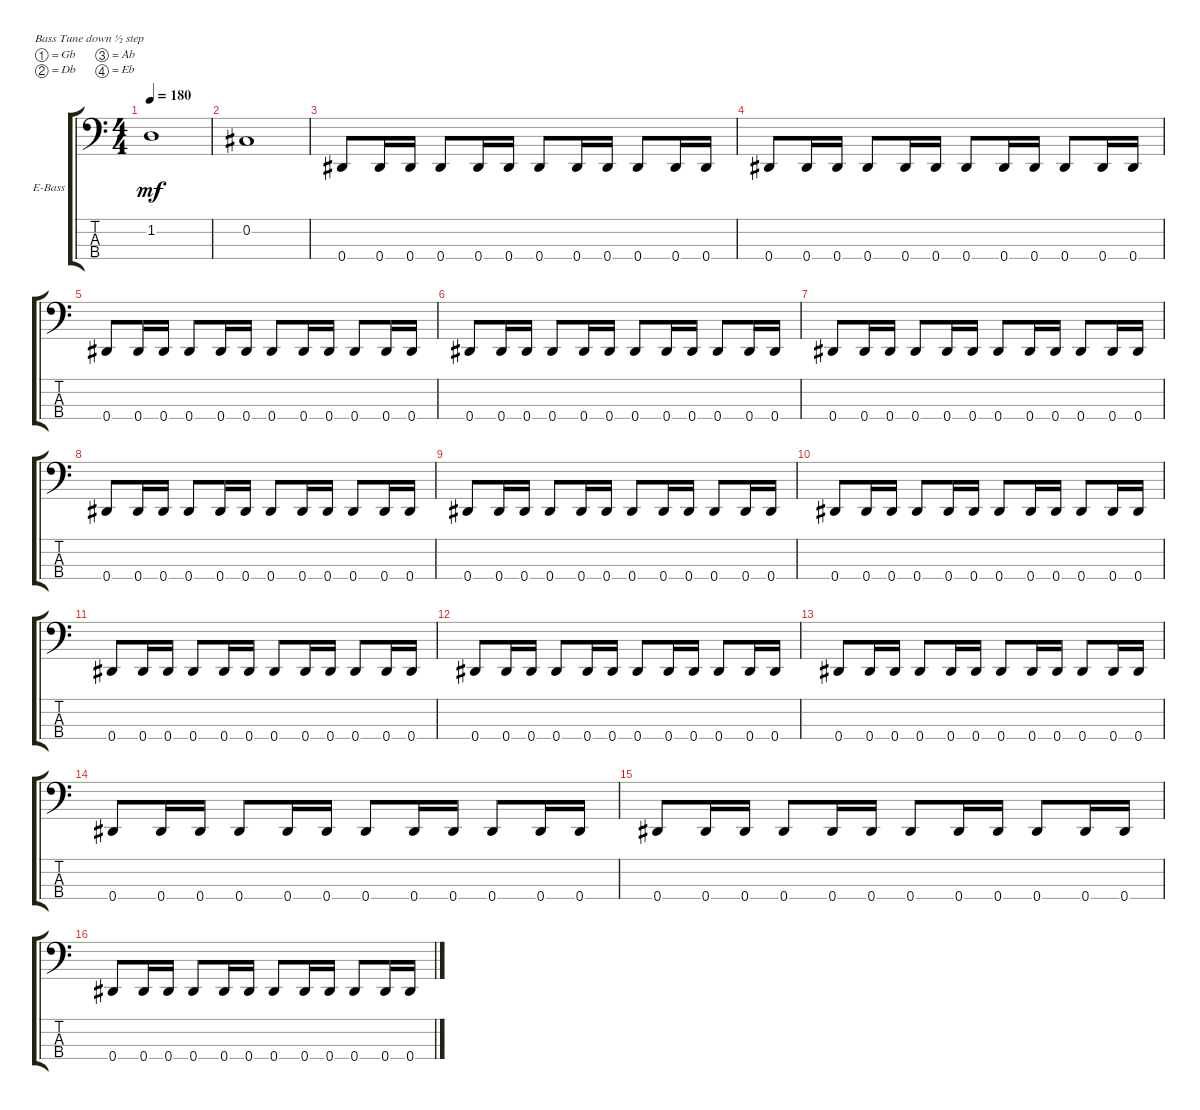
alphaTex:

\bracketExtendMode groupsimilarinstruments
\firstSystemTrackNameOrientation horizontal
\otherSystemsTrackNameOrientation horizontal
\track ("Tom Araya" "E-Bass") {instrument electricbassfinger}
\staff {score tabs}
\tuning (Gb2 Db2 Ab1 Eb1)
\ts (4 4)
\tempo 180
\clef f4
\ks c
1.2.1{dy mf} |
0.2.1 |
0.4.8 0.4.16 0.4.16 0.4.8 0.4.16 0.4.16 0.4.8 0.4.16 0.4.16 0.4.8 0.4.16 0.4.16 |
0.4.8 0.4.16 0.4.16 0.4.8 0.4.16 0.4.16 0.4.8 0.4.16 0.4.16 0.4.8 0.4.16 0.4.16 |
0.4.8 0.4.16 0.4.16 0.4.8 0.4.16 0.4.16 0.4.8 0.4.16 0.4.16 0.4.8 0.4.16 0.4.16 |
0.4.8 0.4.16 0.4.16 0.4.8 0.4.16 0.4.16 0.4.8 0.4.16 0.4.16 0.4.8 0.4.16 0.4.16 |
0.4.8 0.4.16 0.4.16 0.4.8 0.4.16 0.4.16 0.4.8 0.4.16 0.4.16 0.4.8 0.4.16 0.4.16 |
0.4.8 0.4.16 0.4.16 0.4.8 0.4.16 0.4.16 0.4.8 0.4.16 0.4.16 0.4.8 0.4.16 0.4.16 |
0.4.8 0.4.16 0.4.16 0.4.8 0.4.16 0.4.16 0.4.8 0.4.16 0.4.16 0.4.8 0.4.16 0.4.16 |
0.4.8 0.4.16 0.4.16 0.4.8 0.4.16 0.4.16 0.4.8 0.4.16 0.4.16 0.4.8 0.4.16 0.4.16 |
0.4.8 0.4.16 0.4.16 0.4.8 0.4.16 0.4.16 0.4.8 0.4.16 0.4.16 0.4.8 0.4.16 0.4.16 |
0.4.8 0.4.16 0.4.16 0.4.8 0.4.16 0.4.16 0.4.8 0.4.16 0.4.16 0.4.8 0.4.16 0.4.16 |
0.4.8 0.4.16 0.4.16 0.4.8 0.4.16 0.4.16 0.4.8 0.4.16 0.4.16 0.4.8 0.4.16 0.4.16 |
0.4.8 0.4.16 0.4.16 0.4.8 0.4.16 0.4.16 0.4.8 0.4.16 0.4.16 0.4.8 0.4.16 0.4.16 |
0.4.8 0.4.16 0.4.16 0.4.8 0.4.16 0.4.16 0.4.8 0.4.16 0.4.16 0.4.8 0.4.16 0.4.16 |
0.4.8 0.4.16 0.4.16 0.4.8 0.4.16 0.4.16 0.4.8 0.4.16 0.4.16 0.4.8 0.4.16 0.4.16
